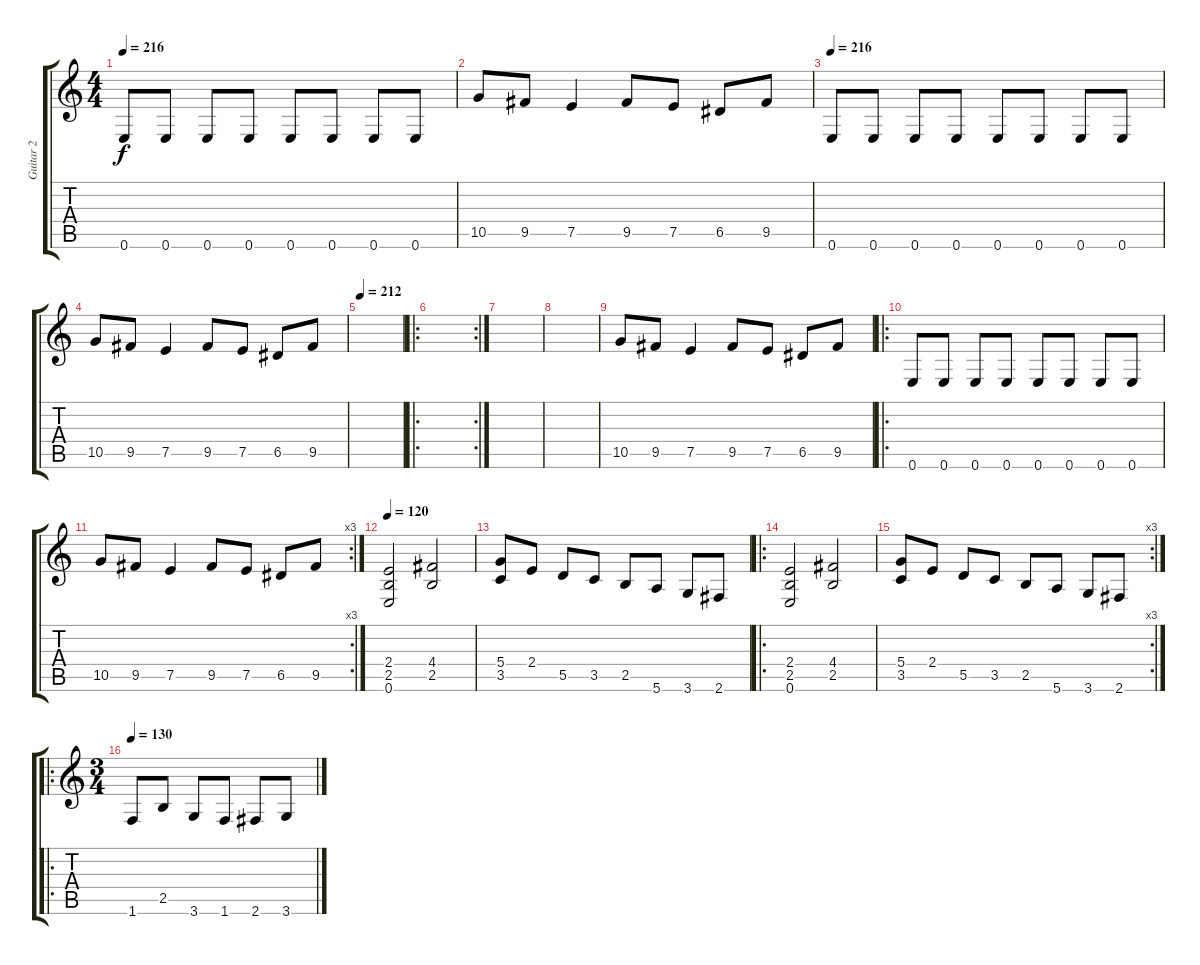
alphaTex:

\track ("Guitar 2" "Guitar 2") {instrument distortionguitar}
\staff {score tabs}
\tuning (E4 B3 G3 D3 A2 E2) {hide}
\ts (4 4)
\tempo 216
\clef g2
\ks c
0.6.8{dy f volume 16 balance 16} 0.6.8 0.6.8 0.6.8 0.6.8 0.6.8 0.6.8 0.6.8 |
10.5.8 9.5.8 7.5.4 9.5.8 7.5.8 6.5.8 9.5.8 |
\tempo 216
0.6.8{volume 16 balance 16} 0.6.8 0.6.8 0.6.8 0.6.8 0.6.8 0.6.8 0.6.8 |
10.5.8 9.5.8 7.5.4 9.5.8 7.5.8 6.5.8 9.5.8 |
\tempo 212
|
\ro
\rc 2
|
|
|
10.5.8{balance 16} 9.5.8 7.5.4 9.5.8 7.5.8 6.5.8 9.5.8 |
\ro
0.6.8{volume 16 balance 16} 0.6.8 0.6.8 0.6.8 0.6.8 0.6.8 0.6.8 0.6.8 |
\rc 3
10.5.8 9.5.8 7.5.4 9.5.8 7.5.8 6.5.8 9.5.8 |
\tempo 120
(2.4 2.5 0.6).2{volume 16 balance 16} (4.4 2.5).2 |
(5.4 3.5).8 2.4.8 5.5.8 3.5.8 2.5.8 5.6.8 3.6.8 2.6.8 |
\ro
(2.4 2.5 0.6).2{volume 16 balance 16} (4.4 2.5).2 |
\rc 3
(5.4 3.5).8 2.4.8 5.5.8 3.5.8 2.5.8 5.6.8 3.6.8 2.6.8 |
\ro
\ts (3 4)
\tempo 130
1.6.8 2.5.8 3.6.8 1.6.8 2.6.8 3.6.8
